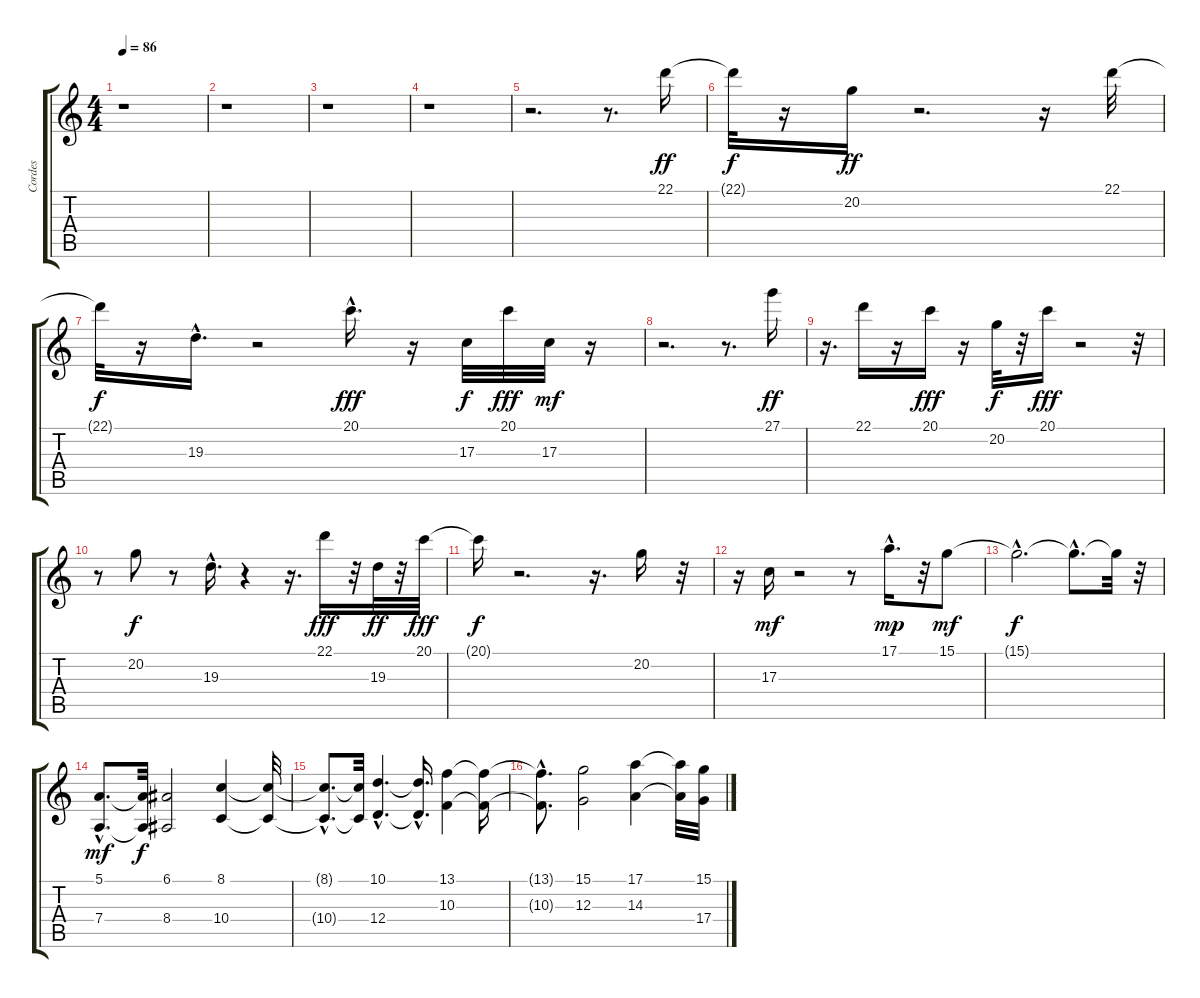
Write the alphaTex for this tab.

\track ("Cordes" "Cordes") {instrument stringensemble2}
\staff {score tabs}
\tuning (E4 B3 G3 D3 A2 E2) {hide}
\ts (4 4)
\tempo 86
\clef g2
\ks c
r.1{dy f} |
r.1 |
r.1 |
r.1 |
r.2{d} r.8{d} 22.1.16{dy ff} |
22.1{t}.32{dy f} r.16 20.2.16{dy ff} r.2{d} r.16 22.1.32 |
22.1{t}.32{dy f} r.16 19.3{hac}.16{d} r.2 20.1{hac}.16{d dy fff} r.16 17.3.32{dy f} 20.1.32{dy fff} 17.3.32{dy mf} r.16 |
r.2{d} r.8{d} 27.1.16{dy ff} |
r.16{d} 22.1.16 r.16 20.1.16{dy fff} r.16 20.2.32{dy f} r.32 20.1.16{dy fff} r.2 r.32 |
r.8 20.2.8{dy f} r.8 19.3{hac}.16{d} r.4 r.16{d} 22.1.16{dy fff} r.32 19.3.32{dy ff} r.32 20.1.32{dy fff} |
20.1{t}.16{dy f} r.2{d} r.16{d} 20.2.16 r.32 |
r.16 17.3.16{dy mf} r.2 r.8 17.1{hac}.16{d dy mp} r.32 15.1.8{dy mf} |
15.1{hac t}.2{d dy f} 15.1{hac t}.8{d} 15.1{t}.32 r.32 |
(5.1{hac} 7.4{hac}).8{d dy mf} (5.1{t} 7.4{t}).32{dy f} (6.1 8.4).2 (8.1 10.4).4 (8.1{t} 10.4{t}).32 |
(8.1{hac t} 10.4{hac t}).8{d} (8.1{t} 10.4{t}).32 (10.1{hac} 12.4{hac}).4{d} (10.1{hac t} 12.4{hac t}).16{d} (13.1 10.3).4 (13.1{t} 10.3{t}).16 |
(13.1{hac t} 10.3{hac t}).8{d} (15.1 12.3).2 (17.1 14.3).4 (17.1{t} 14.3{t}).32 (15.1 17.4).32
